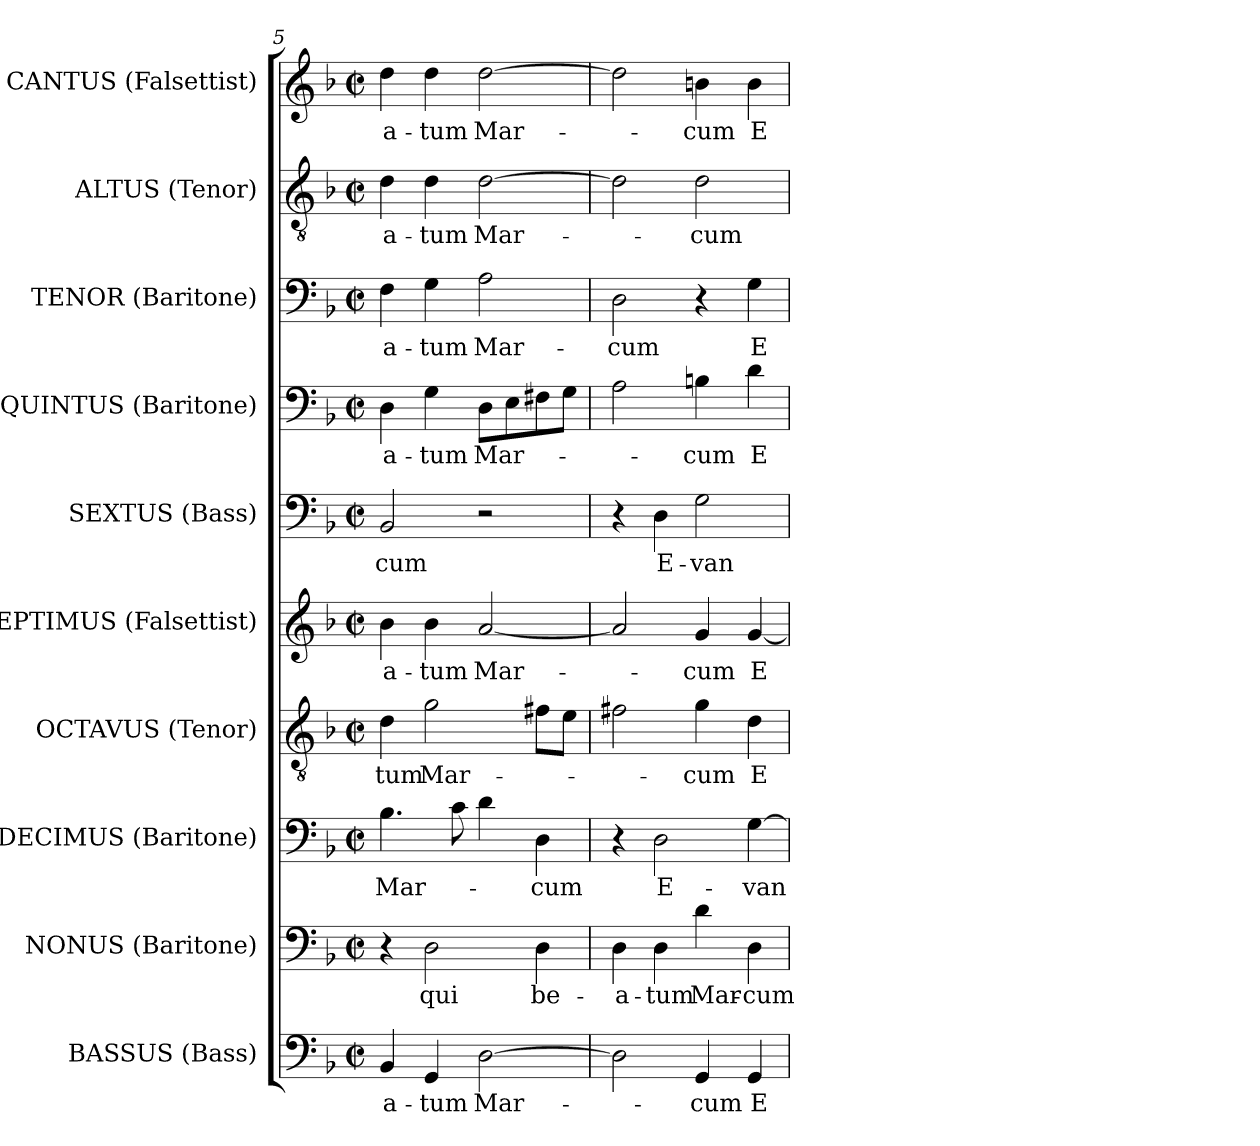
**kern	**text	**kern	**text	**kern	**text	**kern	**text	**kern	**text	**kern	**text	**kern	**text	**kern	**text	**kern	**text	**kern	**text
*part10	*part10	*part9	*part9	*part8	*part8	*part7	*part7	*part6	*part6	*part5	*part5	*part4	*part4	*part3	*part3	*part2	*part2	*part1	*part1
*staff10	*staff10	*staff9	*staff9	*staff8	*staff8	*staff7	*staff7	*staff6	*staff6	*staff5	*staff5	*staff4	*staff4	*staff3	*staff3	*staff2	*staff2	*staff1	*staff1
*I"BASSUS (Bass)	*	*I"NONUS (Baritone)	*	*I"DECIMUS (Baritone)	*	*I"OCTAVUS (Tenor)	*	*I"SEPTIMUS (Falsettist)	*	*I"SEXTUS (Bass)	*	*I"QUINTUS (Baritone)	*	*I"TENOR (Baritone)	*	*I"ALTUS (Tenor)	*	*I"CANTUS (Falsettist)	*
*I'B.	*	*I'Bar.	*	*I'Bar.	*	*I'T.	*	*I'A.	*	*I'B.	*	*I'Bar.	*	*I'Bar.	*	*I'T.	*	*I'A.	*
!!LO:PB:g=z
*clefF4	*	*clefF4	*	*clefF4	*	*clefGv2	*	*clefG2	*	*clefF4	*	*clefF4	*	*clefF4	*	*clefGv2	*	*clefG2	*
*	*	*	*	*	*	*ITrd7c12	*	*	*	*	*	*	*	*	*	*ITrd7c12	*	*	*
*k[b-]	*	*k[b-]	*	*k[b-]	*	*k[b-]	*	*k[b-]	*	*k[b-]	*	*k[b-]	*	*k[b-]	*	*k[b-]	*	*k[b-]	*
*F:	*	*F:	*	*F:	*	*F:	*	*F:	*	*F:	*	*F:	*	*F:	*	*F:	*	*F:	*
*M2/2	*	*M2/2	*	*M2/2	*	*M2/2	*	*M2/2	*	*M2/2	*	*M2/2	*	*M2/2	*	*M2/2	*	*M2/2	*
*met(c|)	*	*met(c|)	*	*met(c|)	*	*met(c|)	*	*met(c|)	*	*met(c|)	*	*met(c|)	*	*met(c|)	*	*met(c|)	*	*met(c|)	*
=5	=5	=5	=5	=5	=5	=5	=5	=5	=5	=5	=5	=5	=5	=5	=5	=5	=5	=5	=5
!	!LO:LY:b:color=#000000	!	!	!	!	!	!	!	!	!	!	!	!	!	!	!	!	!	!
!	!	!	!	!	!LO:LY:b:color=#000000	!	!	!	!	!	!	!	!	!	!	!	!	!	!
!	!	!	!	!	!	!	!LO:LY:b:color=#000000	!	!	!	!	!	!	!	!	!	!	!	!
!	!	!	!	!	!	!	!	!	!LO:LY:b:color=#000000	!	!	!	!	!	!	!	!	!	!
!	!	!	!	!	!	!	!	!	!	!	!LO:LY:b:color=#000000	!	!	!	!	!	!	!	!
!	!	!	!	!	!	!	!	!	!	!	!	!	!LO:LY:b:color=#000000	!	!	!	!	!	!
!	!	!	!	!	!	!	!	!	!	!	!	!	!	!	!LO:LY:b:color=#000000	!	!	!	!
!	!	!	!	!	!	!	!	!	!	!	!	!	!	!	!	!	!LO:LY:b:color=#000000	!	!
!	!	!	!	!	!	!	!	!	!	!	!	!	!	!	!	!	!	!	!LO:LY:b:color=#000000
4BB-i/	-a-	4r	.	4.B-i\	Mar-	4Di\	-tum	4b-i\	-a-	2BB-i/	-cum	4Di\	-a-	4Fi\	-a-	4Di\	-a-	4ddi\	-a-
!	!LO:LY:b:color=#000000	!	!	!	!	!	!	!	!	!	!	!	!	!	!	!	!	!	!
!	!	!	!LO:LY:b:color=#000000	!	!	!	!	!	!	!	!	!	!	!	!	!	!	!	!
!	!	!	!	!	!	!	!LO:LY:b:color=#000000	!	!	!	!	!	!	!	!	!	!	!	!
!	!	!	!	!	!	!	!	!	!LO:LY:b:color=#000000	!	!	!	!	!	!	!	!	!	!
!	!	!	!	!	!	!	!	!	!	!	!	!	!LO:LY:b:color=#000000	!	!	!	!	!	!
!	!	!	!	!	!	!	!	!	!	!	!	!	!	!	!LO:LY:b:color=#000000	!	!	!	!
!	!	!	!	!	!	!	!	!	!	!	!	!	!	!	!	!	!LO:LY:b:color=#000000	!	!
!	!	!	!	!	!	!	!	!	!	!	!	!	!	!	!	!	!	!	!LO:LY:b:color=#000000
4GGi/	-tum	2Di\	qui	.	.	2Gi\	Mar-	4b-i\	-tum	.	.	4Gi\	-tum	4Gi\	-tum	4Di\	-tum	4ddi\	-tum
.	.	.	.	8ci\	.	.	.	.	.	.	.	.	.	.	.	.	.	.	.
!	!LO:LY:b:color=#000000	!	!	!	!	!	!	!	!	!	!	!	!	!	!	!	!	!	!
!	!	!	!	!	!	!	!	!	!LO:LY:b:color=#000000	!	!	!	!	!	!	!	!	!	!
!	!	!	!	!	!	!	!	!	!	!	!	!	!LO:LY:b:color=#000000	!	!	!	!	!	!
!	!	!	!	!	!	!	!	!	!	!	!	!	!	!	!LO:LY:b:color=#000000	!	!	!	!
!	!	!	!	!	!	!	!	!	!	!	!	!	!	!	!	!	!LO:LY:b:color=#000000	!	!
!	!	!	!	!	!	!	!	!	!	!	!	!	!	!	!	!	!	!	!LO:LY:b:color=#000000
[2Di\	Mar-	.	.	4di\	.	.	.	[2ai/	Mar-	2r	.	8Di\L	Mar-	2Ai\	Mar-	[2Di\	Mar-	[2ddi\	Mar-
.	.	.	.	.	.	.	.	.	.	.	.	8Ei\	.	.	.	.	.	.	.
!	!	!	!LO:LY:b:color=#000000	!	!	!	!	!	!	!	!	!	!	!	!	!	!	!	!
!	!	!	!	!	!LO:LY:b:color=#000000	!	!	!	!	!	!	!	!	!	!	!	!	!	!
.	.	4Di\	be-	4Di\	-cum	8F#Xi\L	.	.	.	.	.	8F#Xi\	.	.	.	.	.	.	.
.	.	.	.	.	.	8Ei\J	.	.	.	.	.	8Gi\J	.	.	.	.	.	.	.
=6	=6	=6	=6	=6	=6	=6	=6	=6	=6	=6	=6	=6	=6	=6	=6	=6	=6	=6	=6
!	!	!	!LO:LY:b:color=#000000	!	!	!	!	!	!	!	!	!	!	!	!	!	!	!	!
!	!	!	!	!	!	!	!	!	!	!	!	!	!	!	!LO:LY:b:color=#000000	!	!	!	!
2Di\]	.	4Di\	-a-	4r	.	2F#Xi\	.	2ai/]	.	4r	.	2Ai\	.	2Di\	-cum	2Di\]	.	2ddi\]	.
!	!	!	!LO:LY:b:color=#000000	!	!	!	!	!	!	!	!	!	!	!	!	!	!	!	!
!	!	!	!	!	!LO:LY:b:color=#000000	!	!	!	!	!	!	!	!	!	!	!	!	!	!
!	!	!	!	!	!	!	!	!	!	!	!LO:LY:b:color=#000000	!	!	!	!	!	!	!	!
.	.	4Di\	-tum	2Di\	E-	.	.	.	.	4Di\	E-	.	.	.	.	.	.	.	.
!	!LO:LY:b:color=#000000	!	!	!	!	!	!	!	!	!	!	!	!	!	!	!	!	!	!
!	!	!	!LO:LY:b:color=#000000	!	!	!	!	!	!	!	!	!	!	!	!	!	!	!	!
!	!	!	!	!	!	!	!LO:LY:b:color=#000000	!	!	!	!	!	!	!	!	!	!	!	!
!	!	!	!	!	!	!	!	!	!LO:LY:b:color=#000000	!	!	!	!	!	!	!	!	!	!
!	!	!	!	!	!	!	!	!	!	!	!LO:LY:b:color=#000000	!	!	!	!	!	!	!	!
!	!	!	!	!	!	!	!	!	!	!	!	!	!LO:LY:b:color=#000000	!	!	!	!	!	!
!	!	!	!	!	!	!	!	!	!	!	!	!	!	!	!	!	!LO:LY:b:color=#000000	!	!
!	!	!	!	!	!	!	!	!	!	!	!	!	!	!	!	!	!	!	!LO:LY:b:color=#000000
4GGi/	-cum	4di\	Mar-	.	.	4Gi\	-cum	4gi/	-cum	2Gi\	-van-	4Bni\	-cum	4r	.	2Di\	-cum	4bni\	-cum
!	!LO:LY:b:color=#000000	!	!	!	!	!	!	!	!	!	!	!	!	!	!	!	!	!	!
!	!	!	!LO:LY:b:color=#000000	!	!	!	!	!	!	!	!	!	!	!	!	!	!	!	!
!	!	!	!	!	!LO:LY:b:color=#000000	!	!	!	!	!	!	!	!	!	!	!	!	!	!
!	!	!	!	!	!	!	!LO:LY:b:color=#000000	!	!	!	!	!	!	!	!	!	!	!	!
!	!	!	!	!	!	!	!	!	!LO:LY:b:color=#000000	!	!	!	!	!	!	!	!	!	!
!	!	!	!	!	!	!	!	!	!	!	!	!	!LO:LY:b:color=#000000	!	!	!	!	!	!
!	!	!	!	!	!	!	!	!	!	!	!	!	!	!	!LO:LY:b:color=#000000	!	!	!	!
!	!	!	!	!	!	!	!	!	!	!	!	!	!	!	!	!	!	!	!LO:LY:b:color=#000000
4GGi/	E-	4Di\	-cum	[4Gi\	-van-	4Di\	E-	[4gi/	E-	.	.	4di\	E-	4Gi\	E-	.	.	4bi\	E-
=	=	=	=	=	=	=	=	=	=	=	=	=	=	=	=	=	=	=	=
*-	*-	*-	*-	*-	*-	*-	*-	*-	*-	*-	*-	*-	*-	*-	*-	*-	*-	*-	*-
